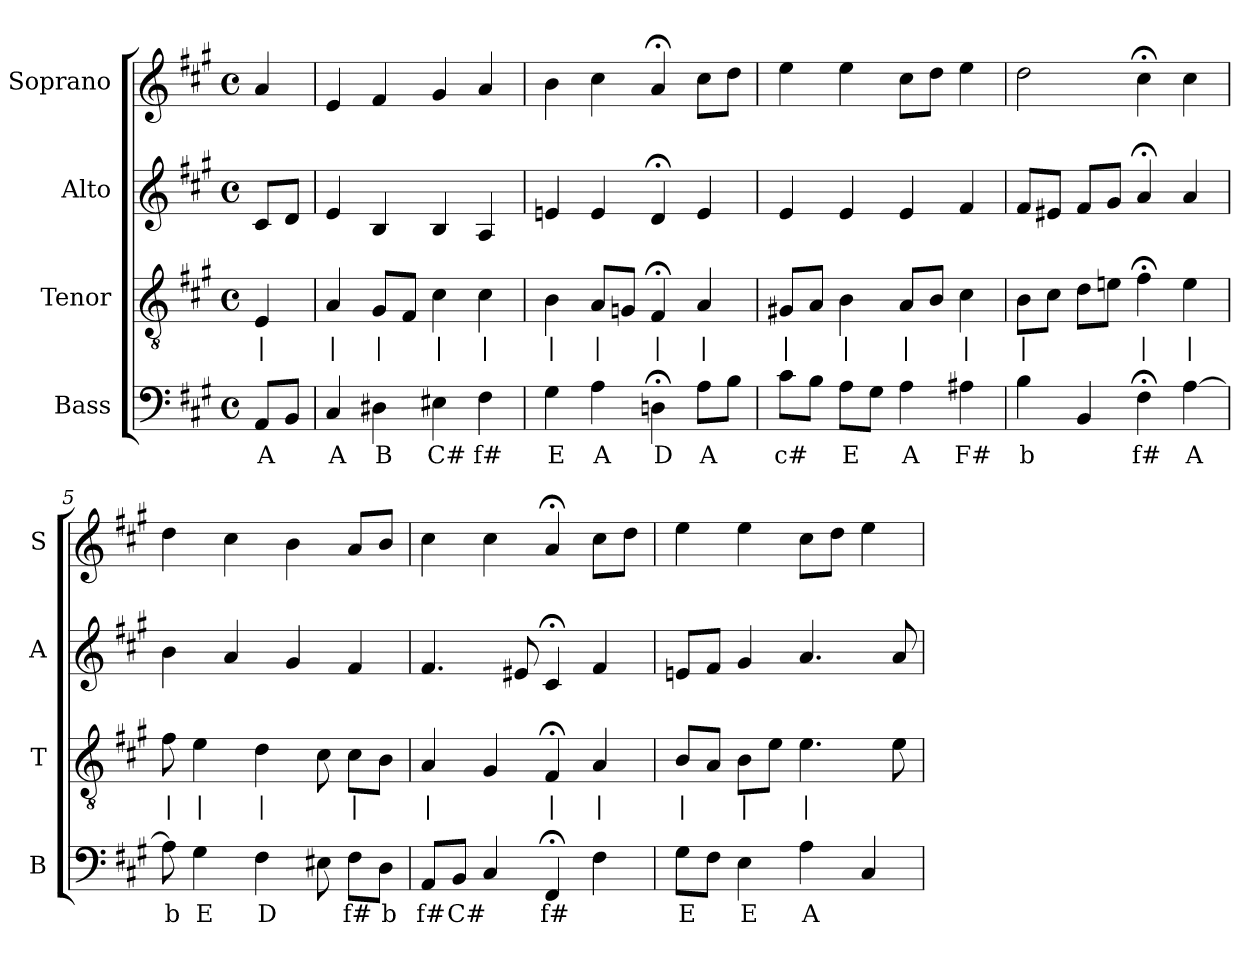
**kern	**text	**kern	**text	**kern	**kern
*part4	*part4	*part3	*part3	*part2	*part1
*staff4	*staff4	*staff3	*staff3	*staff2	*staff1
*I"Bass	*	*I"Tenor	*	*I"Alto	*I"Soprano
*I'B	*	*I'T	*	*I'A	*I'S
*clefF4	*	*clefGv2	*	*clefG2	*clefG2
*k[f#c#g#]	*	*k[f#c#g#]	*	*k[f#c#g#]	*k[f#c#g#]
*A:	*	*A:	*	*A:	*A:
*M4/4	*	*M4/4	*	*M4/4	*M4/4
*met(c)	*	*met(c)	*	*met(c)	*met(c)
*MM100	*	*MM100	*	*MM100	*MM100
=	=	=	=	=	=
8AAL	A	4E	|	8c#L	4a
8BBJ	.	.	.	8dJ	.
=1	=1	=1	=1	=1	=1
4C#	A	4A	|	4e	4e
4D#X	B	8G#L	|	4B	4f#
.	.	8F#J	.	.	.
4E#X	C#	4c#	|	4B	4g#
4F#	f#	4c#	|	4A	4a
=2	=2	=2	=2	=2	=2
4G#	E	4B	|	4en	4b
4A	A	8AL	|	4e	4cc#
.	.	8GnJ	.	.	.
4Dn;<	D	4F#;<	|	4d;<	4a;<
8AL	A	4A	|	4e	8cc#L
8BJ	.	.	.	.	8ddJ
=3	=3	=3	=3	=3	=3
8c#L	c#	8G#XL	|	4e	4ee
8BJ	.	8AJ	.	.	.
8AL	E	4B	|	4e	4ee
8G#J	.	.	.	.	.
4A	A	8AL	|	4e	8cc#L
.	.	8BJ	.	.	8ddJ
4A#X	F#	4c#	|	4f#	4ee
=4	=4	=4	=4	=4	=4
4B	b	8BL	|	8f#L	2dd
.	.	8c#J	.	8e#XJ	.
4BB	.	8dL	.	8f#L	.
.	.	8enJ	.	8g#J	.
4F#;<	f#	4f#;<	|	4a;<	4cc#;<
[4A	A	4e	|	4a	4cc#
=5	=5	=5	=5	=5	=5
8A]	b	8f#	|	4b	4dd
4G#	E	4e	|	.	.
.	.	.	.	4a	4cc#
4F#	D	4d	|	.	.
.	.	.	.	4g#	4b
8E#X	.	8c#	.	.	.
8F#L	f#	8c#L	|	4f#	8aL
8DJ	b	8BJ	.	.	8bJ
=6	=6	=6	=6	=6	=6
8AAL	f#	4A	|	4.f#	4cc#
8BBJ	C#	.	.	.	.
4C#	.	4G#	.	.	4cc#
.	.	.	.	8e#X	.
4FF#;<	f#	4F#;<	|	4c#;<	4a;<
4F#	.	4A	|	4f#	8cc#L
.	.	.	.	.	8ddJ
=7	=7	=7	=7	=7	=7
8G#L	E	8BL	|	8enL	4ee
8F#J	.	8AJ	.	8f#J	.
4E	E	8BL	|	4g#	4ee
.	.	8eJ	.	.	.
4A	A	4.e	|	4.a	8cc#L
.	.	.	.	.	8ddJ
4C#	.	.	.	.	4ee
.	.	8e	.	8a	.
=	=	=	=	=	=
*-	*-	*-	*-	*-	*-
